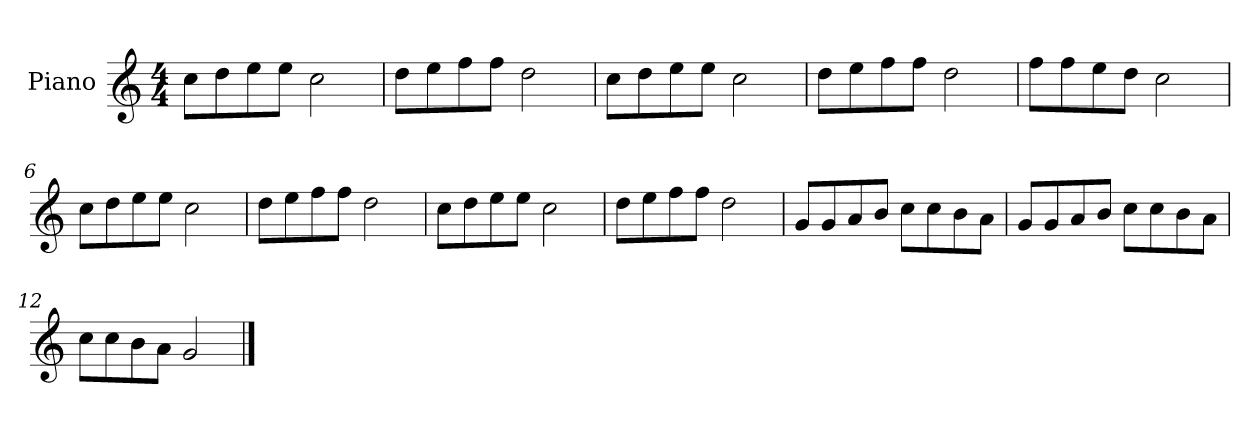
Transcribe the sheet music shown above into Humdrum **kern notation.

**kern
*part1
*staff1
*I"Piano
*I'P-no
*clefG2
*k[]
*M4/4
*MM90
=1
8cc\L
8dd\
8ee\
8ee\J
2cc\
=2
8dd\L
8ee\
8ff\
8ff\J
2dd\
=3
8cc\L
8dd\
8ee\
8ee\J
2cc\
=4
8dd\L
8ee\
8ff\
8ff\J
2dd\
=5
8ff\L
8ff\
8ee\
8dd\J
2cc\
=6
8cc\L
8dd\
8ee\
8ee\J
2cc\
=7
8dd\L
8ee\
8ff\
8ff\J
2dd\
!!LO:LB:g=z
=8
8cc\L
8dd\
8ee\
8ee\J
2cc\
=9
8dd\L
8ee\
8ff\
8ff\J
2dd\
=10
8g/L
8g/
8a/
8b/J
8cc\L
8cc\
8b\
8a\J
=11
8g/L
8g/
8a/
8b/J
8cc\L
8cc\
8b\
8a\J
=12
8cc\L
8cc\
8b\
8a\J
2g/
==
*-
